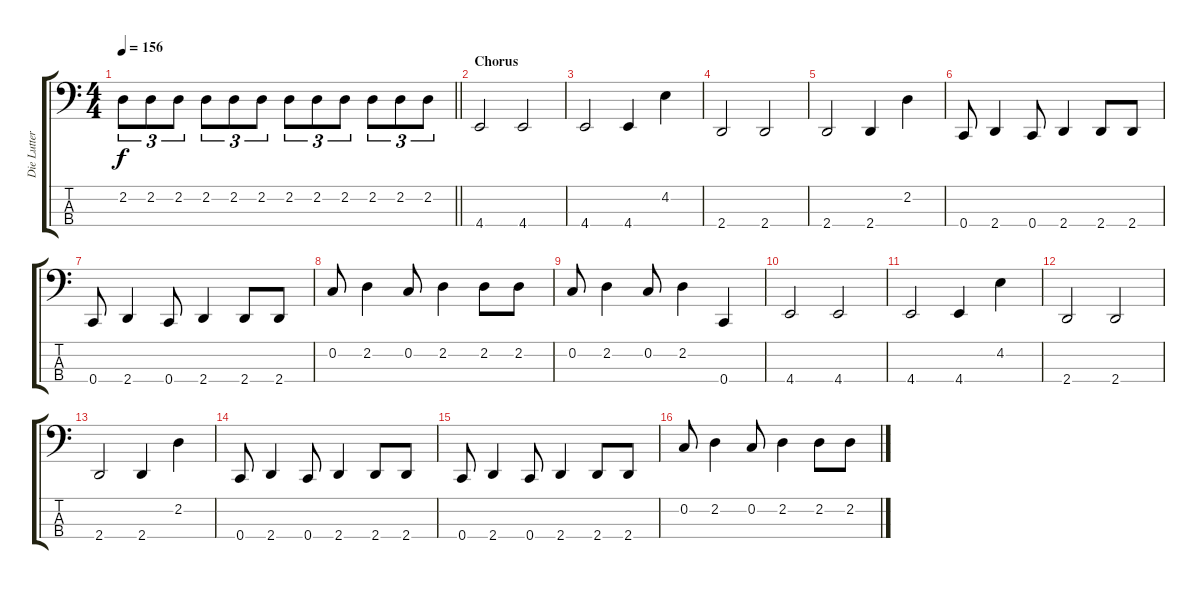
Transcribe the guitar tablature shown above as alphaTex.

\track ("Die Lutter" "Die Lutter") {instrument electricbasspick}
\staff {score tabs}
\tuning (F2 C2 G1 C1) {hide}
\ts (4 4)
\tempo 156
\clef f4
\barLineRight lightlight
\ks c
2.2.8{tu (3 2) dy f} 2.2.8{tu (3 2)} 2.2.8{tu (3 2)} 2.2.8{tu (3 2)} 2.2.8{tu (3 2)} 2.2.8{tu (3 2)} 2.2.8{tu (3 2)} 2.2.8{tu (3 2)} 2.2.8{tu (3 2)} 2.2.8{tu (3 2)} 2.2.8{tu (3 2)} 2.2.8{tu (3 2)} |
\section ("" "Chorus")
4.4.2 4.4.2 |
4.4.2 4.4.4 4.2.4 |
2.4.2 2.4.2 |
2.4.2 2.4.4 2.2.4 |
0.4.8 2.4.4 0.4.8 2.4.4 2.4.8 2.4.8 |
0.4.8 2.4.4 0.4.8 2.4.4 2.4.8 2.4.8 |
0.2.8 2.2.4 0.2.8 2.2.4 2.2.8 2.2.8 |
0.2.8 2.2.4 0.2.8 2.2.4 0.4.4 |
4.4.2 4.4.2 |
4.4.2 4.4.4 4.2.4 |
2.4.2 2.4.2 |
2.4.2 2.4.4 2.2.4 |
0.4.8 2.4.4 0.4.8 2.4.4 2.4.8 2.4.8 |
0.4.8 2.4.4 0.4.8 2.4.4 2.4.8 2.4.8 |
0.2.8 2.2.4 0.2.8 2.2.4 2.2.8 2.2.8
